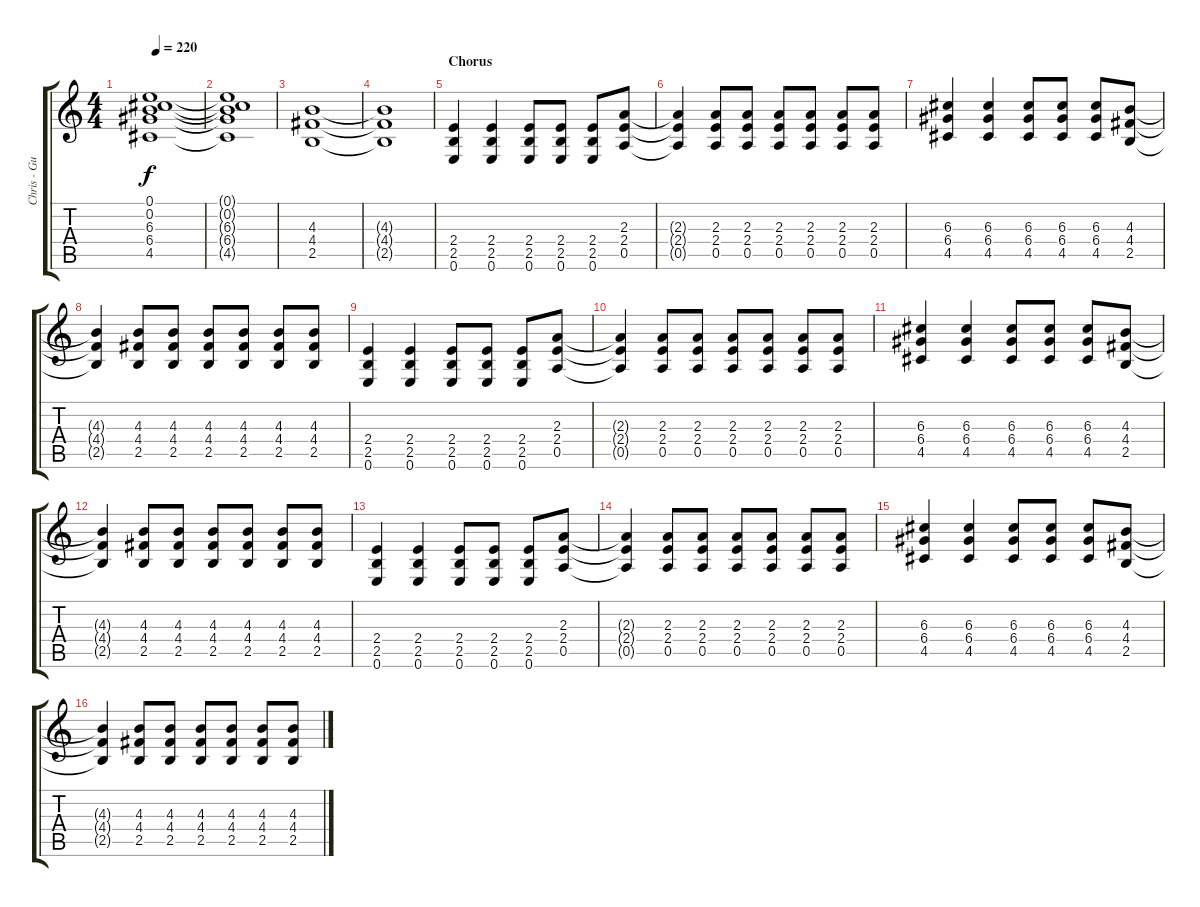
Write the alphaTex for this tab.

\track ("Chris - Guitar" "Chris - Gu") {instrument distortionguitar}
\staff {score tabs}
\tuning (E4 B3 G3 D3 A2 E2) {hide}
\ts (4 4)
\tempo 220
\clef g2
\ks c
(0.1 0.2 6.3 6.4 4.5).1{dy f} |
(0.1{t} 0.2{t} 6.3{t} 6.4{t} 4.5{t}).1 |
(4.3 4.4 2.5).1 |
(4.3{t} 4.4{t} 2.5{t}).1 |
\section ("" "Chorus")
(2.4 2.5 0.6).4 (2.4 2.5 0.6).4 (2.4 2.5 0.6).8 (2.4 2.5 0.6).8 (2.4 2.5 0.6).8 (2.3 2.4 0.5).8 |
(2.3{t} 2.4{t} 0.5{t}).4 (2.3 2.4 0.5).8 (2.3 2.4 0.5).8 (2.3 2.4 0.5).8 (2.3 2.4 0.5).8 (2.3 2.4 0.5).8 (2.3 2.4 0.5).8 |
(6.3 6.4 4.5).4 (6.3 6.4 4.5).4 (6.3 6.4 4.5).8 (6.3 6.4 4.5).8 (6.3 6.4 4.5).8 (4.3 4.4 2.5).8 |
(4.3{t} 4.4{t} 2.5{t}).4 (4.3 4.4 2.5).8 (4.3 4.4 2.5).8 (4.3 4.4 2.5).8 (4.3 4.4 2.5).8 (4.3 4.4 2.5).8 (4.3 4.4 2.5).8 |
(2.4 2.5 0.6).4 (2.4 2.5 0.6).4 (2.4 2.5 0.6).8 (2.4 2.5 0.6).8 (2.4 2.5 0.6).8 (2.3 2.4 0.5).8 |
(2.3{t} 2.4{t} 0.5{t}).4 (2.3 2.4 0.5).8 (2.3 2.4 0.5).8 (2.3 2.4 0.5).8 (2.3 2.4 0.5).8 (2.3 2.4 0.5).8 (2.3 2.4 0.5).8 |
(6.3 6.4 4.5).4 (6.3 6.4 4.5).4 (6.3 6.4 4.5).8 (6.3 6.4 4.5).8 (6.3 6.4 4.5).8 (4.3 4.4 2.5).8 |
(4.3{t} 4.4{t} 2.5{t}).4 (4.3 4.4 2.5).8 (4.3 4.4 2.5).8 (4.3 4.4 2.5).8 (4.3 4.4 2.5).8 (4.3 4.4 2.5).8 (4.3 4.4 2.5).8 |
(2.4 2.5 0.6).4 (2.4 2.5 0.6).4 (2.4 2.5 0.6).8 (2.4 2.5 0.6).8 (2.4 2.5 0.6).8 (2.3 2.4 0.5).8 |
(2.3{t} 2.4{t} 0.5{t}).4 (2.3 2.4 0.5).8 (2.3 2.4 0.5).8 (2.3 2.4 0.5).8 (2.3 2.4 0.5).8 (2.3 2.4 0.5).8 (2.3 2.4 0.5).8 |
(6.3 6.4 4.5).4 (6.3 6.4 4.5).4 (6.3 6.4 4.5).8 (6.3 6.4 4.5).8 (6.3 6.4 4.5).8 (4.3 4.4 2.5).8 |
(4.3{t} 4.4{t} 2.5{t}).4 (4.3 4.4 2.5).8 (4.3 4.4 2.5).8 (4.3 4.4 2.5).8 (4.3 4.4 2.5).8 (4.3 4.4 2.5).8 (4.3 4.4 2.5).8
